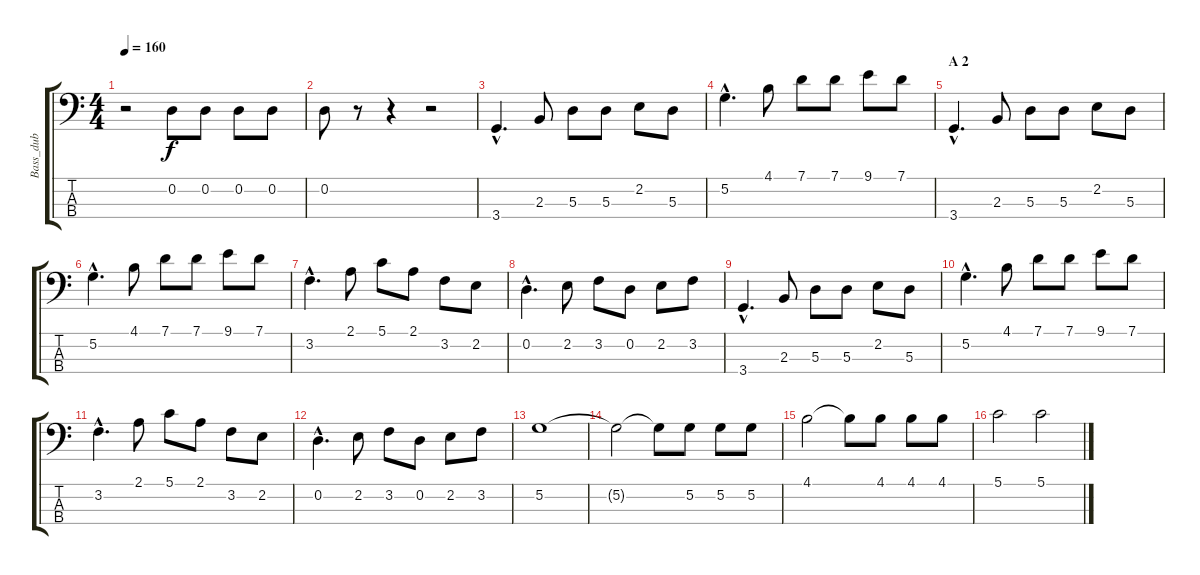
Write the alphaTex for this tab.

\track ("Bass_dub" "Bass_dub") {instrument acousticbass}
\staff {score tabs}
\tuning (G2 D2 A1 E1) {hide}
\ts (4 4)
\tempo 160
\clef f4
\ks c
r.2{dy f} 0.2.8 0.2.8 0.2.8 0.2.8 |
0.2.8 r.8 r.4 r.2 |
3.4{hac}.4{d} 2.3.8 5.3.8 5.3.8 2.2.8 5.3.8 |
5.2{hac}.4{d} 4.1.8 7.1.8 7.1.8 9.1.8 7.1.8 |
\section ("" "A 2")
3.4{hac}.4{d} 2.3.8 5.3.8 5.3.8 2.2.8 5.3.8 |
5.2{hac}.4{d} 4.1.8 7.1.8 7.1.8 9.1.8 7.1.8 |
3.2{hac}.4{d} 2.1.8 5.1.8 2.1.8 3.2.8 2.2.8 |
0.2{hac}.4{d} 2.2.8 3.2.8 0.2.8 2.2.8 3.2.8 |
3.4{hac}.4{d} 2.3.8 5.3.8 5.3.8 2.2.8 5.3.8 |
5.2{hac}.4{d} 4.1.8 7.1.8 7.1.8 9.1.8 7.1.8 |
3.2{hac}.4{d} 2.1.8 5.1.8 2.1.8 3.2.8 2.2.8 |
0.2{hac}.4{d} 2.2.8 3.2.8 0.2.8 2.2.8 3.2.8 |
5.2.1 |
5.2{t}.2 5.2{t}.8 5.2.8 5.2.8 5.2.8 |
4.1.2 4.1{t}.8 4.1.8 4.1.8 4.1.8 |
5.1.2 5.1.2
